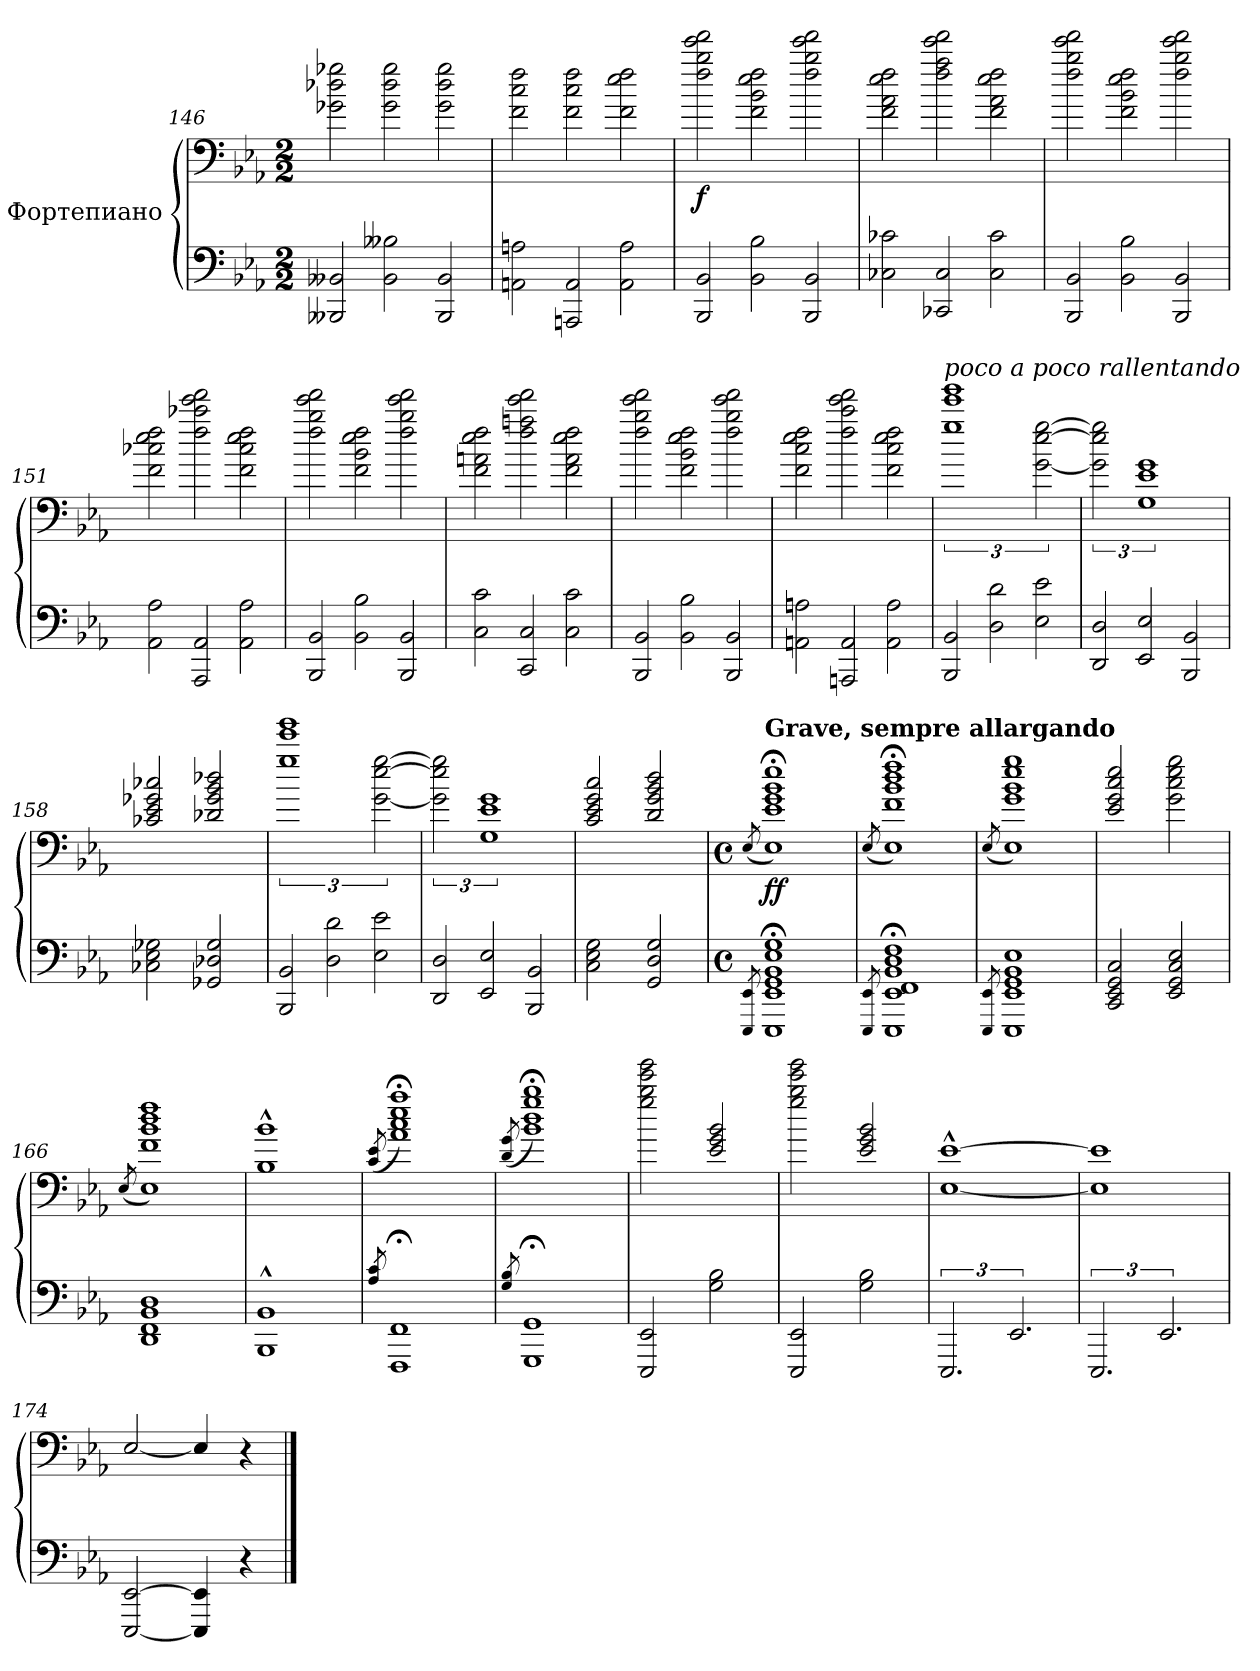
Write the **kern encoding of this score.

**kern	**kern	**dynam
*part1	*part1	*part1
*staff2	*staff1	*staff1/2
*I"Фортепиано	*	*
*clefF4	*clefF4	*
*k[b-e-a-]	*k[b-e-a-]	*
*M2/2	*M2/2	*
*Xtuplet	*Xtuplet	*
=146	=146	=146
3BBB--X/ 3BB--X/	3g-X\ 3dd-X\ 3gg-X\	.
3BB--\ 3B--X\	3g-\ 3dd-\ 3gg-\	.
3BBB--/ 3BB--/	3g-\ 3dd-\ 3gg-\	.
!!LO:LB:g=z
=147	=147	=147
3AAn\ 3An\	3f\ 3cc\ 3ff\	.
3AAAn/ 3AA/	3f\ 3cc\ 3ff\	.
3AA\ 3A\	3f\ 3ee-\ 3ff\	.
=148	=148	=148
!	!	!LO:DY:b
3BBB-/ 3BB-/	3ff\ 3bb-\ 3eee-\ 3fff\	f
3BB-\ 3B-\	3f\ 3b-\ 3ee-\ 3ff\	.
3BBB-/ 3BB-/	3ff\ 3bb-\ 3eee-\ 3fff\	.
=149	=149	=149
3C-X\ 3c-X\	3f\ 3a-\ 3ee-\ 3ff\	.
3CC-X/ 3C-/	3ff\ 3aa-\ 3eee-\ 3fff\	.
3C-\ 3c-\	3f\ 3a-\ 3ee-\ 3ff\	.
=150	=150	=150
3BBB-/ 3BB-/	3ff\ 3bb-\ 3eee-\ 3fff\	.
3BB-\ 3B-\	3f\ 3b-\ 3ee-\ 3ff\	.
3BBB-/ 3BB-/	3ff\ 3bb-\ 3eee-\ 3fff\	.
=151	=151	=151
3AA-\ 3A-\	3f\ 3cc-X\ 3ee-\ 3ff\	.
3AAA-/ 3AA-/	3ff\ 3ccc-X\ 3eee-\ 3fff\	.
3AA-\ 3A-\	3f\ 3cc-\ 3ee-\ 3ff\	.
=152	=152	=152
3BBB-/ 3BB-/	3ff\ 3bb-\ 3eee-\ 3fff\	.
3BB-\ 3B-\	3f\ 3b-\ 3ee-\ 3ff\	.
3BBB-/ 3BB-/	3ff\ 3bb-\ 3eee-\ 3fff\	.
=153	=153	=153
3C\ 3c\	3f\ 3an\ 3ee-\ 3ff\	.
3CC/ 3C/	3ff\ 3aan\ 3eee-\ 3fff\	.
3C\ 3c\	3f\ 3a\ 3ee-\ 3ff\	.
!!LO:LB:g=z
=154	=154	=154
3BBB-/ 3BB-/	3ff\ 3bb-\ 3eee-\ 3fff\	.
3BB-\ 3B-\	3f\ 3b-\ 3ee-\ 3ff\	.
3BBB-/ 3BB-/	3ff\ 3bb-\ 3eee-\ 3fff\	.
=155	=155	=155
3AAn\ 3An\	3f\ 3cc\ 3ee-\ 3ff\	.
3AAAn/ 3AA/	3ff\ 3ccc\ 3eee-\ 3fff\	.
3AA\ 3A\	3f\ 3cc\ 3ee-\ 3ff\	.
=156	=156	=156
*	*tuplet	*
*	*MM170	*
!	!LO:TX:a:i:t=poco a poco rallentando	!
3BBB-/ 3BB-/	3%2gg 3%2eee- 3%2ggg	.
3D\ 3d\	.	.
3E-\ 3e-\	[3g\ [3ee-\ [3gg\	.
=157	=157	=157
3DD/ 3D/	3g\] 3ee-\] 3gg\]	.
3EE-/ 3E-/	3%2G 3%2e- 3%2g	.
3BBB-/ 3BB-/	.	.
=158	=158	=158
2C-X\ 2E-\ 2G-X\	2c-X/ 2e-/ 2g-X/ 2cc-X/	.
2GG-X/ 2D-X/ 2G-/	2d-X/ 2g-/ 2b-/ 2dd-X/	.
=159	=159	=159
*	*MM150	*
3BBB-/ 3BB-/	3%2gg 3%2eee- 3%2ggg	.
3D\ 3d\	.	.
3E-\ 3e-\	[3g\ [3ee-\ [3gg\	.
=160	=160	=160
3DD/ 3D/	3g\] 3ee-\] 3gg\]	.
3EE-/ 3E-/	3%2G 3%2e- 3%2g	.
3BBB-/ 3BB-/	.	.
=161	=161	=161
2C\ 2E-\ 2G\	2c/ 2e-/ 2g/ 2cc/	.
2GG/ 2D/ 2G/	2d/ 2g/ 2b-/ 2dd/	.
!!LO:LB:g=z
=162	=162	=162
*M4/4	*M4/4	*
*met(c)	*met(c)	*
*	*MM80	*
8qEEE-/ 8qEE-/	(8qE-/	.
!	!LO:TX:a:B:t=Grave, sempre allargando	!
!	!	!LO:DY:b
1EEE-;< 1EE-;< 1GG;< 1BB-;< 1E-;< 1G;<	1E-;< 1e-;< 1g;< 1b-;< 1ee-;<)	ff
=163	=163	=163
8qEEE-/ 8qEE-/	(8qE-/	.
1EEE-;< 1EE-;< 1FF;< 1BB-;< 1D;< 1F;<	1E-;< 1f;< 1b-;< 1dd;< 1ff;<)	.
=164	=164	=164
8qEEE-/ 8qEE-/	(8qE-/	.
1EEE- 1EE- 1GG 1BB- 1E-	1E- 1g 1b- 1ee- 1gg)	.
=165	=165	=165
2CC/ 2EE-/ 2GG/ 2C/	2e-/ 2g/ 2cc/ 2ee-/	.
2EE-/ 2GG/ 2C/ 2E-/	2g\ 2cc\ 2ee-\ 2gg\	.
=166	=166	=166
.	(8qE-/	.
1DD 1FF 1BB- 1D	1E- 1f 1b- 1dd 1ff)	.
=167	=167	=167
1BBB-^^ 1BB-^^	1B-^^ 1b-^^	.
=168	=168	=168
8qA-/ 8qc/	(>8qc/ 8qe-/	.
1FFF; 1FF;	1a-;< 1cc;< 1ee-;< 1aa-;<)	.
!!LO:LB:g=z
=169	=169	=169
8qG/ 8qB-/	(8qd/ 8qg/	.
1GGG; 1GG;	1b-;< 1dd;< 1gg;< 1bb-;<)	.
=170	=170	=170
*	*MM100	*
2EEE-/ 2EE-/	2gg\ 2bb-\ 2eee-\ 2ggg\	.
2G\ 2B-\	2e-/ 2g/ 2b-/	.
=171	=171	=171
2EEE-/ 2EE-/	2gg\ 2bb-\ 2eee-\ 2ggg\	.
2G\ 2B-\	2e-/ 2g/ 2b-/	.
=172	=172	=172
*tuplet	*	*
3.EEE-	[1E-^^ [1e-^^	.
3.EE-	.	.
=173	=173	=173
3.EEE-	1E-] 1e-]	.
3.EE-	.	.
=174	=174	=174
[2EEE-/ [2EE-/	[2E-/	.
4EEE-/] 4EE-/]	4E-/]	.
4r	4r	.
==	==	==
*-	*-	*-
